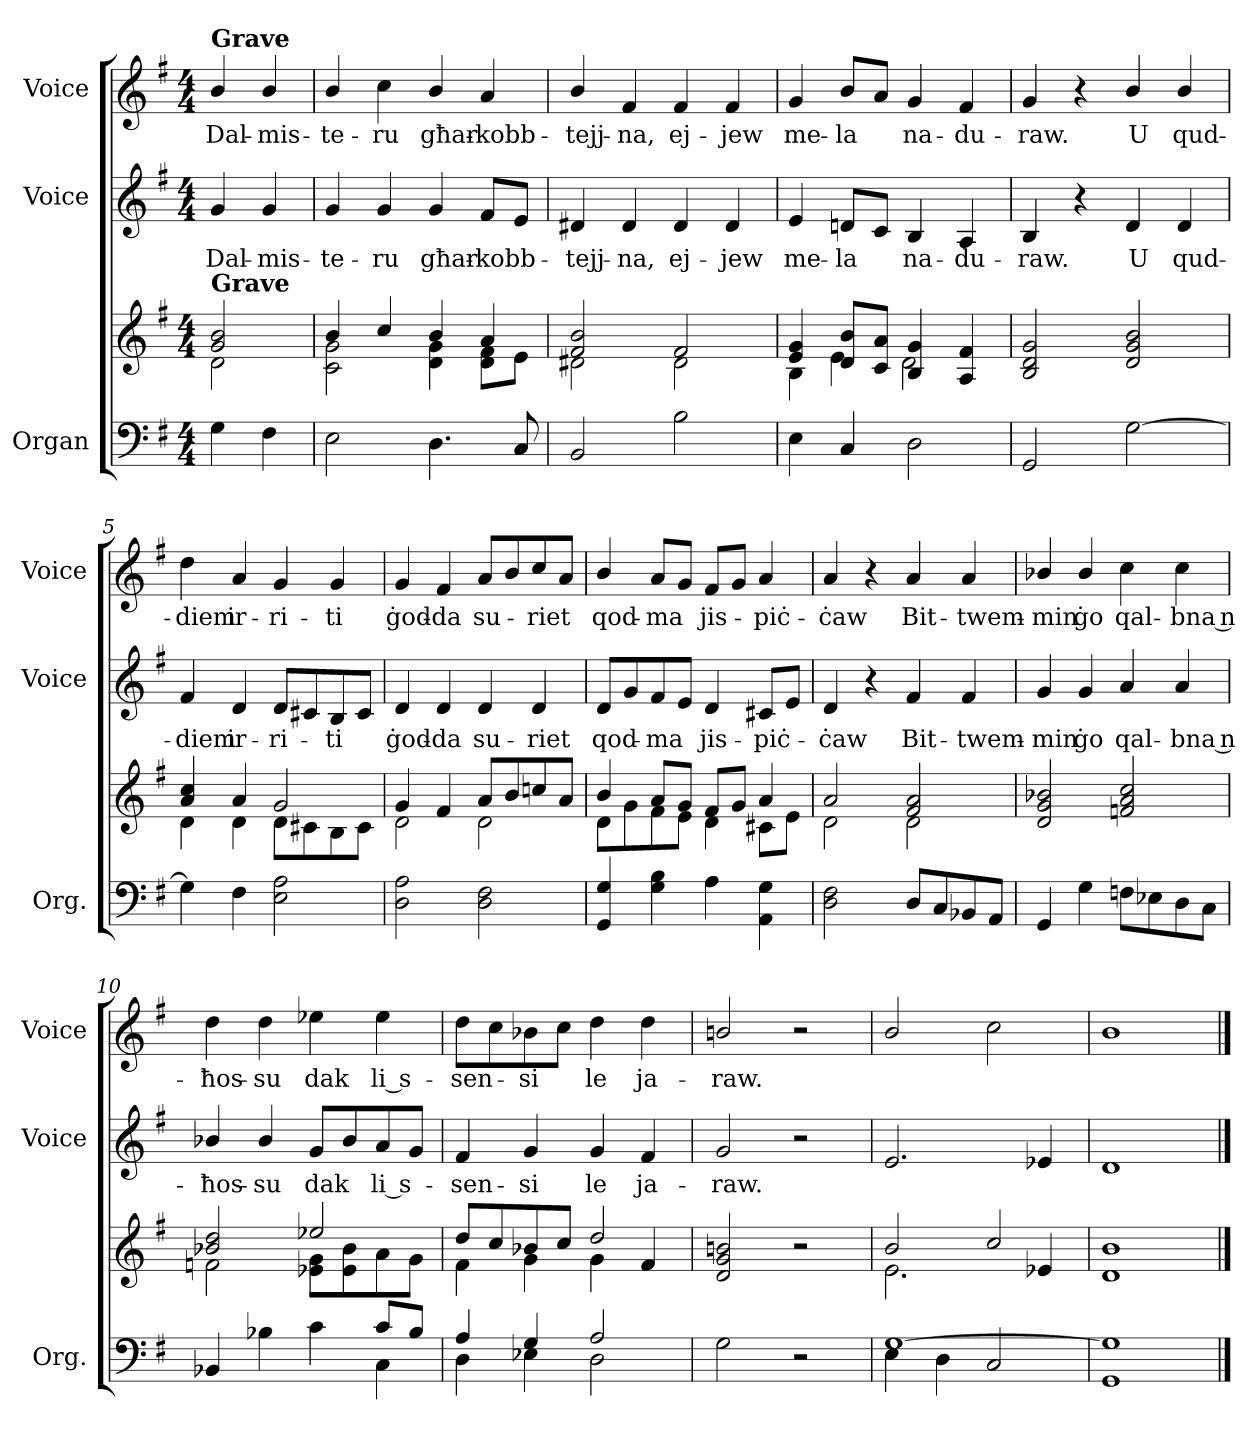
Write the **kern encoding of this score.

**kern	**kern	**kern	**text	**kern	**text
*part3	*part3	*part2	*part2	*part1	*part1
*staff4	*staff3	*staff2	*staff2	*staff1	*staff1
*I"Organ	*	*I"Voice	*	*I"Voice	*
*I'Org.	*	*I'Voice	*	*I'Voice	*
*clefF4	*clefG2	*clefG2	*	*clefG2	*
*k[f#]	*k[f#]	*k[f#]	*	*k[f#]	*
*G:	*G:	*G:	*	*G:	*
*M4/4	*M4/4	*M4/4	*	*M4/4	*
*MM50	*MM50	*MM50	*	*MM50	*
=	=	=	=	=	=
*	*^	*	*	*	*
!	!	!	!	!	!LO:TX:a:B:t=Grave	!
!	!LO:TX:a:B:t=Grave	!	!	!	!	!
!	!	!	!	!LO:LY:b	!	!LO:LY:b
4G\	2g/ 2b/	2d\	4g/	Dal-	4b/	Dal-
!	!	!	!	!LO:LY:b	!	!LO:LY:b
4F#\	.	.	4g/	-mis-	4b/	-mis-
=1	=1	=1	=1	=1	=1	=1
!	!	!	!	!LO:LY:b	!	!LO:LY:b
2E\	4b/	2c\ 2g\	4g/	-te-	4b/	-te-
!	!	!	!	!LO:LY:b	!	!LO:LY:b
.	4cc/	.	4g/	-ru	4cc\	-ru
!	!	!	!	!LO:LY:b	!	!LO:LY:b
4.D\	4b/	4d\ 4g\	4g/	għar-	4b/	għar-
!	!	!	!	!LO:LY:b	!	!LO:LY:b
.	4a/	8d\ 8f#\L	8f#/L	-kobb-	4a/	-kobb-
8C/	.	8e\J	8e/J	.	.	.
=2	=2	=2	=2	=2	=2	=2
!	!	!	!	!LO:LY:b	!	!LO:LY:b
2BB/	2f#/ 2b/	2d#X\	4d#X/	-tejj-	4b/	-tejj-
!	!	!	!	!LO:LY:b	!	!LO:LY:b
.	.	.	4d#/	-na,	4f#/	-na,
!	!	!	!	!LO:LY:b	!	!LO:LY:b
2B\	2f#/	2d#\	4d#/	ej-	4f#/	ej-
!	!	!	!	!LO:LY:b	!	!LO:LY:b
.	.	.	4d#/	-jew	4f#/	-jew
=3	=3	=3	=3	=3	=3	=3
!	!	!	!	!LO:LY:b	!	!LO:LY:b
4E\	4e/ 4g/	4B\	4e/	me-	4g/	me-
!	!	!	!	!LO:LY:b	!	!LO:LY:b
4C/	8d/ 8b/L	4e\	8dn/L	-la	8b/L	-la
.	8c/ 8a/J	.	8c/J	.	8a/J	.
!	!	!	!	!LO:LY:b	!	!LO:LY:b
2D\	4B/ 4g/	2d\	4B/	na-	4g/	na-
!	!	!	!	!LO:LY:b	!	!LO:LY:b
.	4A/ 4f#/	.	4A/	-du-	4f#/	-du-
*	*v	*v	*	*	*	*
!!LO:LB:g=z
=4	=4	=4	=4	=4	=4
!	!	!	!LO:LY:b	!	!LO:LY:b
2GG/	2B/ 2d/ 2g/	4B/	-raw.	4g/	-raw.
.	.	4r	.	4r	.
!	!	!	!LO:LY:b	!	!LO:LY:b
[>2G\	2d/ 2g/ 2b/	4d/	U	4b/	U
!	!	!	!LO:LY:b	!	!LO:LY:b
.	.	4d/	qud-	4b/	qud-
=5	=5	=5	=5	=5	=5
*	*^	*	*	*	*
!	!	!	!	!LO:LY:b	!	!LO:LY:b
4G\]	4a/ 4cc/	4d\	4f#/	-diem	4dd\	-diem
!	!	!	!	!LO:LY:b	!	!LO:LY:b
4F#\	4a/	4d\	4d/	ir-	4a/	ir-
!	!	!	!	!LO:LY:b	!	!LO:LY:b
2E\ 2A\	2g/	8d\L	8d/L	-ri-	4g/	-ri-
.	.	8c#X\	8c#X/	.	.	.
!	!	!	!	!LO:LY:b	!	!LO:LY:b
.	.	8B\	8B/	-ti	4g/	-ti
.	.	8c#\J	8c#/J	.	.	.
=6	=6	=6	=6	=6	=6	=6
!	!	!	!	!LO:LY:b	!	!LO:LY:b
2D\ 2A\	4g/	2d\	4d/	ġod-	4g/	ġod-
!	!	!	!	!LO:LY:b	!	!LO:LY:b
.	4f#/	.	4d/	-da	4f#/	-da
!	!	!	!	!LO:LY:b	!	!LO:LY:b
2D\ 2F#\	8a/L	2d\	4d/	su-	8a/L	su-
.	8b/	.	.	.	8b/	.
!	!	!	!	!LO:LY:b	!	!LO:LY:b
.	8ccn/	.	4d/	-riet	8cc/	-riet
.	8a/J	.	.	.	8a/J	.
!!LO:PB:g=z
=7	=7	=7	=7	=7	=7	=7
!	!	!	!	!LO:LY:b	!	!LO:LY:b
4GG/ 4G/	4b/	8d\L	8d/L	qod-	4b/	qod-
.	.	8g\	8g/	.	.	.
!	!	!	!	!LO:LY:b	!	!LO:LY:b
4G\ 4B\	8a/L	8f#\	8f#/	-ma	8a/L	-ma
.	8g/J	8e\J	8e/J	.	8g/J	.
!	!	!	!	!LO:LY:b	!	!LO:LY:b
4A\	8f#/L	4d\	4d/	jis-	8f#/L	jis-
.	8g/J	.	.	.	8g/J	.
!	!	!	!	!LO:LY:b	!	!LO:LY:b
4AA\ 4G\	4a/	8c#X\L	8c#X/L	-piċ-	4a/	-piċ-
.	.	8e\J	8e/J	.	.	.
=8	=8	=8	=8	=8	=8	=8
!	!	!	!	!LO:LY:b	!	!LO:LY:b
2D\ 2F#\	2a/	2d\	4d/	-ċaw	4a/	-ċaw
.	.	.	4r	.	4r	.
!	!	!	!	!LO:LY:b	!	!LO:LY:b
8D/L	2f#/ 2a/	2d\	4f#/	Bit-	4a/	Bit-
8C/	.	.	.	.	.	.
!	!	!	!	!LO:LY:b	!	!LO:LY:b
8BB-X/	.	.	4f#/	-twem-	4a/	-twem-
8AA/J	.	.	.	.	.	.
*	*v	*v	*	*	*	*
=9	=9	=9	=9	=9	=9
!	!	!	!LO:LY:b	!	!LO:LY:b
4GG/	2d/ 2g/ 2b-X/	4g/	-min	4b-X/	-min
!	!	!	!LO:LY:b	!	!LO:LY:b
4G\	.	4g/	ġo	4b-/	ġo
!	!	!	!LO:LY:b	!	!LO:LY:b
8Fn\L	2fn/ 2a/ 2cc/	4a/	qal-	4cc\	qal-
8E-X\	.	.	.	.	.
!	!	!	!LO:LY:b	!	!LO:LY:b
8D\	.	4a/	-bna n-	4cc\	-bna n-
8C\J	.	.	.	.	.
!!LO:LB:g=z
=10	=10	=10	=10	=10	=10
*^	*^	*	*	*	*
!	!	!	!	!	!LO:LY:b	!	!LO:LY:b
4BB-X/	2.ryy	2b-X/ 2dd/	2fn\	4b-X/	-ħos-	4dd\	-ħos-
!	!	!	!	!	!LO:LY:b	!	!LO:LY:b
4B-X\	.	.	.	4b-/	-su	4dd\	-su
!	!	!	!	!	!LO:LY:b	!	!LO:LY:b
4c\	.	2ee-X/	8e-X\ 8g\L	8g/L	dak	4ee-X\	dak
.	.	.	8e-\ 8b-\	8b-/	.	.	.
!	!	!	!	!	!LO:LY:b	!	!LO:LY:b
8c/L	4C\	.	8a\	8a/	li s-	4ee-\	li s-
8B-/J	.	.	8g\J	8g/J	.	.	.
=11	=11	=11	=11	=11	=11	=11	=11
!	!	!	!	!	!LO:LY:b	!	!LO:LY:b
4A/	4D\	8dd/L	4f#\	4f#/	-sen-	8dd\L	-sen-
.	.	8cc/	.	.	.	8cc\	.
!	!	!	!	!	!LO:LY:b	!	!LO:LY:b
4G/	4E-X\	8b-X/	4g\	4g/	-si	8b-X\	-si
.	.	8cc/J	.	.	.	8cc\J	.
!	!	!	!	!	!LO:LY:b	!	!LO:LY:b
2A/	2D\	2dd/	4g\	4g/	le	4dd\	le
!	!	!	!	!	!LO:LY:b	!	!LO:LY:b
.	.	.	4f#/	4f#/	ja-	4dd\	ja-
*v	*v	*	*	*	*	*	*
!!LO:PB:g=z
=12	=12	=12	=12	=12	=12	=12
!	!	!	!	!LO:LY:b	!	!LO:LY:b
*	*v	*v	*	*	*	*
2G\	2d/ 2g/ 2bn/	2g/	-raw.	2bn/	-raw.
2r	2r	2r	.	2r	.
=13	=13	=13	=13	=13	=13
*^	*^	*	*	*	*
[>1G	4E\	2b/	2.e\	2.e/	.	2b/	.
.	4D\	.	.	.	.	.	.
.	2C/	2cc/	.	.	.	2cc\	.
.	.	.	4e-X/	4e-X/	.	.	.
=14	=14	=14	=14	=14	=14	=14	=14
1G]	1GG	1b	1d	1d	.	1b	.
*v	*v	*	*	*	*	*	*
*	*v	*v	*	*	*	*
==	==	==	==	==	==
*-	*-	*-	*-	*-	*-
